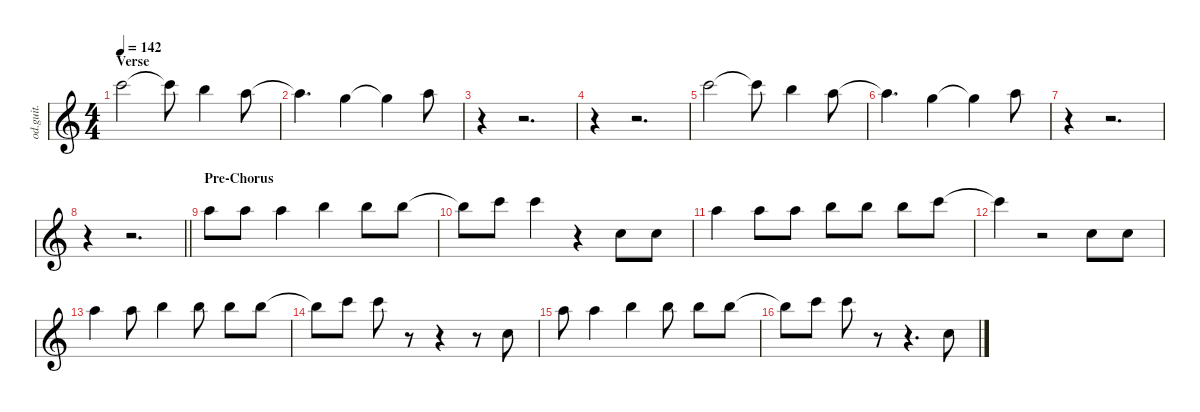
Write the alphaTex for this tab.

\defaultSystemsLayout 4
\hideDynamics
\bracketExtendMode nobrackets
\otherSystemsTrackNameOrientation horizontal
\track ("Vocals" "od.guit.") {mute instrument overdrivenguitar}
\staff {score}
\tuning (E4 B3 G3 D3 A2 E2)
\ts (4 4)
\section ("" "Verse")
\tempo 142
\clef g2
\ks c
8.1.2{dy f beam Down} 8.1{t}.8{beam Down} 7.1.4{beam Down} 5.1.8{beam Down} |
5.1{t}.4{d beam Down} 3.1.4{beam Down} 3.1{t}.4{beam Down} 5.1.8{beam Down} |
r.4{beam Down} r.2{d beam Down} |
r.4{beam Down} r.2{d beam Down} |
8.1.2{beam Down} 8.1{t}.8{beam Down} 7.1.4{beam Down} 5.1.8{beam Down} |
5.1{t}.4{d beam Down} 3.1.4{beam Down} 3.1{t}.4{beam Down} 5.1.8{beam Down} |
r.4{beam Down} r.2{d beam Down} |
\barLineRight lightlight
r.4{beam Down} r.2{d beam Down} |
\section ("" "Pre-Chorus")
5.1.8{beam Down} 5.1.8{beam Down} 5.1.4{beam Down} 7.1.4{beam Down} 7.1.8{beam Down} 7.1.8{beam Down} |
7.1{t}.8{beam Down} 8.1.8{beam Down} 8.1.4{beam Down} r.4{beam Down} 1.2.8{beam Down} 1.2.8{beam Down} |
5.1.4{beam Down} 5.1.8{beam Down} 5.1.8{beam Down} 7.1.8{beam Down} 7.1.8{beam Down} 7.1.8{beam Down} 8.1.8{beam Down} |
8.1{t}.4{beam Down} r.2{beam Down} 1.2.8{beam Down} 1.2.8{beam Down} |
5.1.4{beam Down} 5.1.8{beam Down} 7.1.4{beam Down} 7.1.8{beam Down} 7.1.8{beam Down} 7.1.8{beam Down} |
7.1{t}.8{beam Down} 8.1.8{beam Down} 8.1.8{beam Down} r.8{beam Down} r.4{beam Down} r.8{beam Down} 1.2.8{beam Down} |
5.1.8{beam Down} 5.1.4{beam Down} 7.1.4{beam Down} 7.1.8{beam Down} 7.1.8{beam Down} 7.1.8{beam Down} |
7.1{t}.8{beam Down} 8.1.8{beam Down} 8.1.8{beam Down} r.8{beam Down} r.4{d beam Down} 1.2.8{beam Down}
